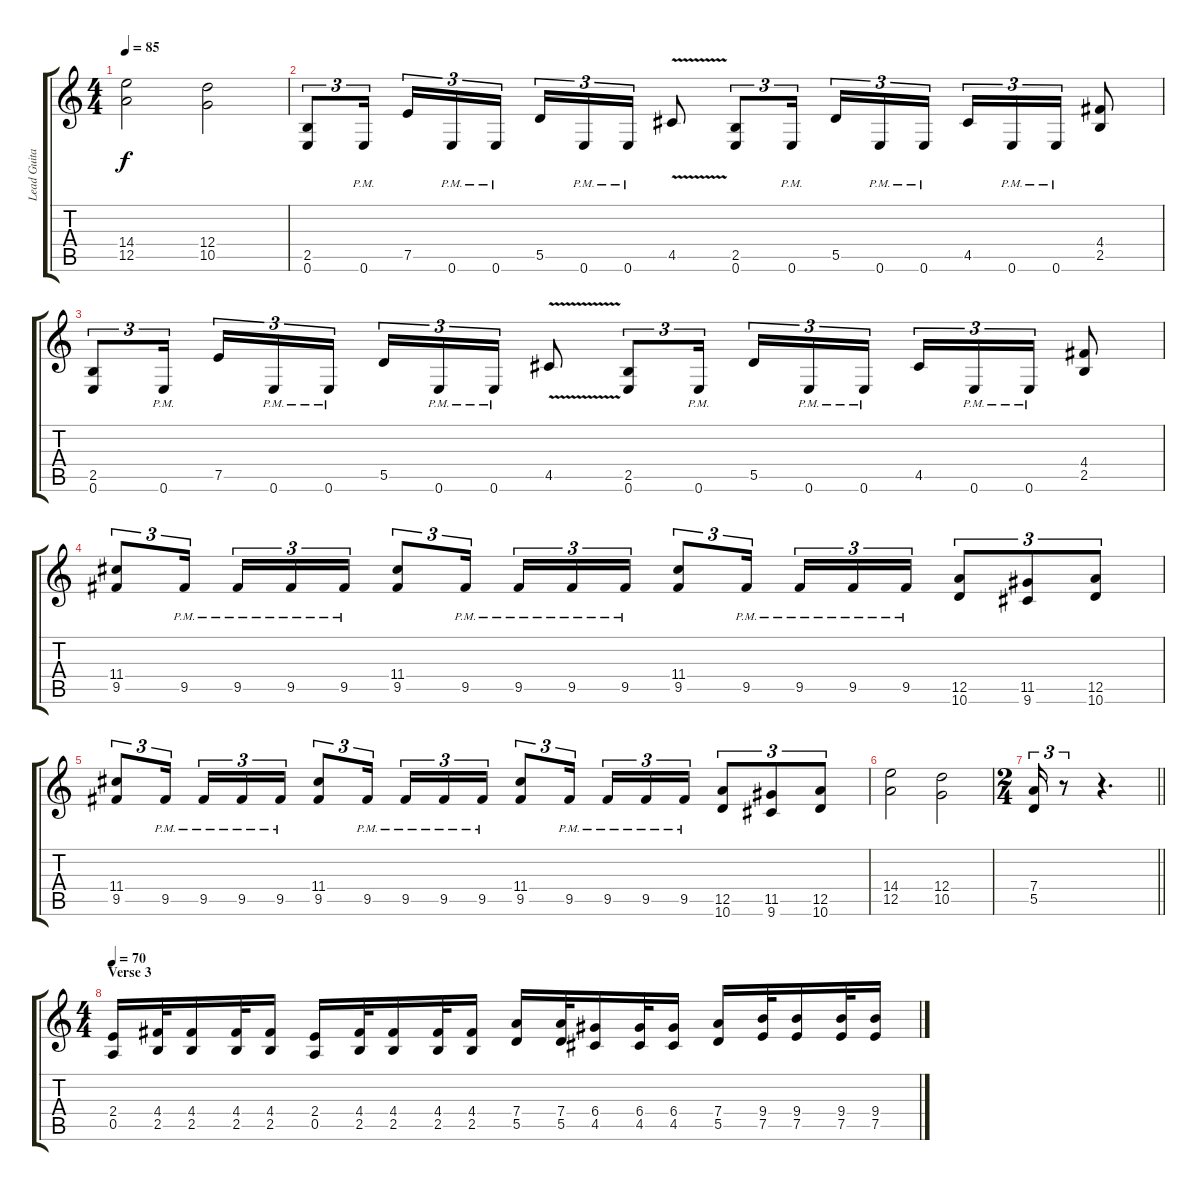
\track ("Lead Guitar" "Lead Guita") {instrument distortionguitar}
\staff {score tabs}
\tuning (E4 B3 G3 D3 A2 E2) {hide}
\ts (4 4)
\tempo 85
\clef g2
\ks c
(14.4 12.5).2{dy f} (12.4 10.5).2 |
(2.5 0.6).8{tu (3 2)} 0.6{pm}.16{tu (3 2) beam splitsecondary} 7.5.16{tu (3 2)} 0.6{pm}.16{tu (3 2)} 0.6{pm}.16{tu (3 2)} 5.5.16{tu (3 2)} 0.6{pm}.16{tu (3 2)} 0.6{pm}.16{tu (3 2)} 4.5{v}.8 (2.5 0.6).8{tu (3 2)} 0.6{pm}.16{tu (3 2) beam splitsecondary} 5.5.16{tu (3 2)} 0.6{pm}.16{tu (3 2)} 0.6{pm}.16{tu (3 2)} 4.5.16{tu (3 2)} 0.6{pm}.16{tu (3 2)} 0.6{pm}.16{tu (3 2)} (4.4 2.5).8 |
(2.5 0.6).8{tu (3 2)} 0.6{pm}.16{tu (3 2) beam splitsecondary} 7.5.16{tu (3 2)} 0.6{pm}.16{tu (3 2)} 0.6{pm}.16{tu (3 2)} 5.5.16{tu (3 2)} 0.6{pm}.16{tu (3 2)} 0.6{pm}.16{tu (3 2)} 4.5{v}.8 (2.5 0.6).8{tu (3 2)} 0.6{pm}.16{tu (3 2) beam splitsecondary} 5.5.16{tu (3 2)} 0.6{pm}.16{tu (3 2)} 0.6{pm}.16{tu (3 2)} 4.5.16{tu (3 2)} 0.6{pm}.16{tu (3 2)} 0.6{pm}.16{tu (3 2)} (4.4 2.5).8 |
(11.4 9.5).8{tu (3 2)} 9.5{pm}.16{tu (3 2) beam splitsecondary} 9.5{pm}.16{tu (3 2)} 9.5{pm}.16{tu (3 2)} 9.5{pm}.16{tu (3 2)} (11.4 9.5).8{tu (3 2)} 9.5{pm}.16{tu (3 2) beam splitsecondary} 9.5{pm}.16{tu (3 2)} 9.5{pm}.16{tu (3 2)} 9.5{pm}.16{tu (3 2)} (11.4 9.5).8{tu (3 2)} 9.5{pm}.16{tu (3 2) beam splitsecondary} 9.5{pm}.16{tu (3 2)} 9.5{pm}.16{tu (3 2)} 9.5{pm}.16{tu (3 2)} (12.5 10.6).8{tu (3 2)} (11.5 9.6).8{tu (3 2)} (12.5 10.6).8{tu (3 2)} |
(11.4 9.5).8{tu (3 2)} 9.5{pm}.16{tu (3 2) beam splitsecondary} 9.5{pm}.16{tu (3 2)} 9.5{pm}.16{tu (3 2)} 9.5{pm}.16{tu (3 2)} (11.4 9.5).8{tu (3 2)} 9.5{pm}.16{tu (3 2) beam splitsecondary} 9.5{pm}.16{tu (3 2)} 9.5{pm}.16{tu (3 2)} 9.5{pm}.16{tu (3 2)} (11.4 9.5).8{tu (3 2)} 9.5{pm}.16{tu (3 2) beam splitsecondary} 9.5{pm}.16{tu (3 2)} 9.5{pm}.16{tu (3 2)} 9.5{pm}.16{tu (3 2)} (12.5 10.6).8{tu (3 2)} (11.5 9.6).8{tu (3 2)} (12.5 10.6).8{tu (3 2)} |
(14.4 12.5).2 (12.4 10.5).2 |
\ts (2 4)
\barLineRight lightlight
(7.4 5.5).16{tu (3 2)} r.8{tu (3 2)} r.4{d} |
\ts (4 4)
\section ("" "Verse 3")
\tempo 70
(2.4 0.5).16 (4.4 2.5).32 (4.4 2.5).16 (4.4 2.5).32 (4.4 2.5).16 (2.4 0.5).16 (4.4 2.5).32 (4.4 2.5).16 (4.4 2.5).32 (4.4 2.5).16 (7.4 5.5).16 (7.4 5.5).32 (6.4 4.5).16 (6.4 4.5).32 (6.4 4.5).16 (7.4 5.5).16 (9.4 7.5).32 (9.4 7.5).16 (9.4 7.5).32 (9.4 7.5).16
